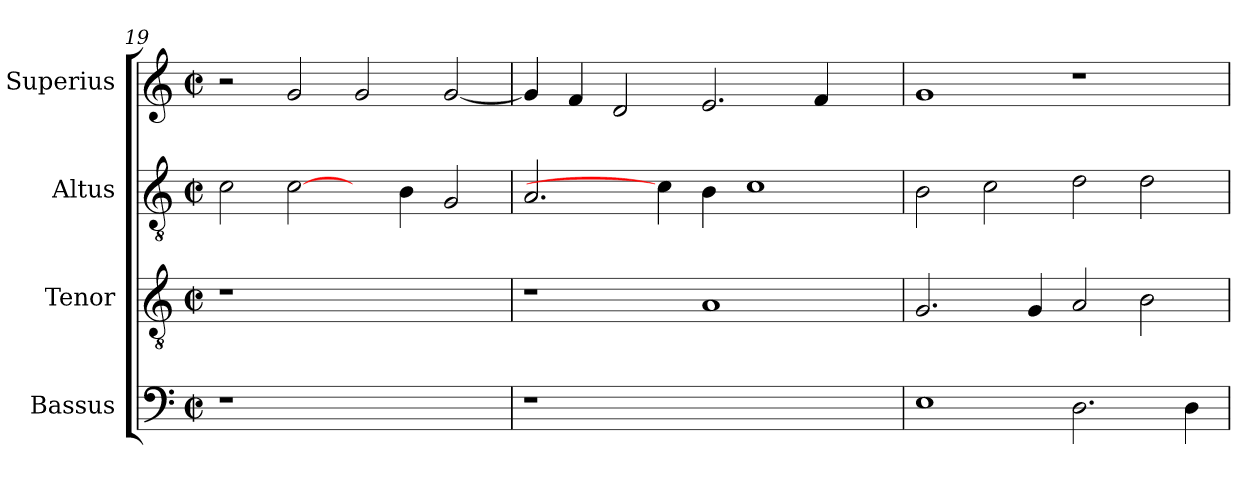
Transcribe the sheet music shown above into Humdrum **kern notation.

**kern	**kern	**kern	**kern
*part4	*part3	*part2	*part1
*staff4	*staff3	*staff2	*staff1
*I"Bassus	*I"Tenor	*I"Altus	*I"Superius
*I'B.	*I'T.	*I'A.	*I'S.
*clefF4	*clefGv2	*clefGv2	*clefG2
*	*ITrd7c12	*ITrd7c12	*
*k[]	*k[]	*k[]	*k[]
*C:	*C:	*C:	*C:
*M2/2	*M2/2	*M2/2	*M2/2
*met(c|)	*met(c|)	*met(c|)	*met(c|)
=19	=19	=19	=19
!LO:N:vis=1	!LO:N:vis=1	!	!
1r	1r	2Ci\	2r
.	.	[2Ci\	2gi/
1ryy	1ryy	4ryy	2gi/
.	.	4BBi\	.
.	.	2GGi/	[<2gi/
=20	=20	=20	=20
!LO:N:vis=1	!	!	!
1r	1r	2.AAi/	4gi/]
.	.	.	4fi/
.	.	.	2di/
.	.	4Ci\]	.
1ryy	1AAi	4BBi\	2.ei/
.	.	1Ci	.
.	.	.	4fi/
4ryy	4ryy	.	4ryy
=21	=21	=21	=21
1Ei	2.GGi/	2BBi\	1gi
.	.	2Ci\	.
.	4GGi/	.	.
2.Di\	2AAi/	2Di\	1r
.	2BBi\	2Di\	.
4Di\	.	.	.
=	=	=	=
*-	*-	*-	*-
